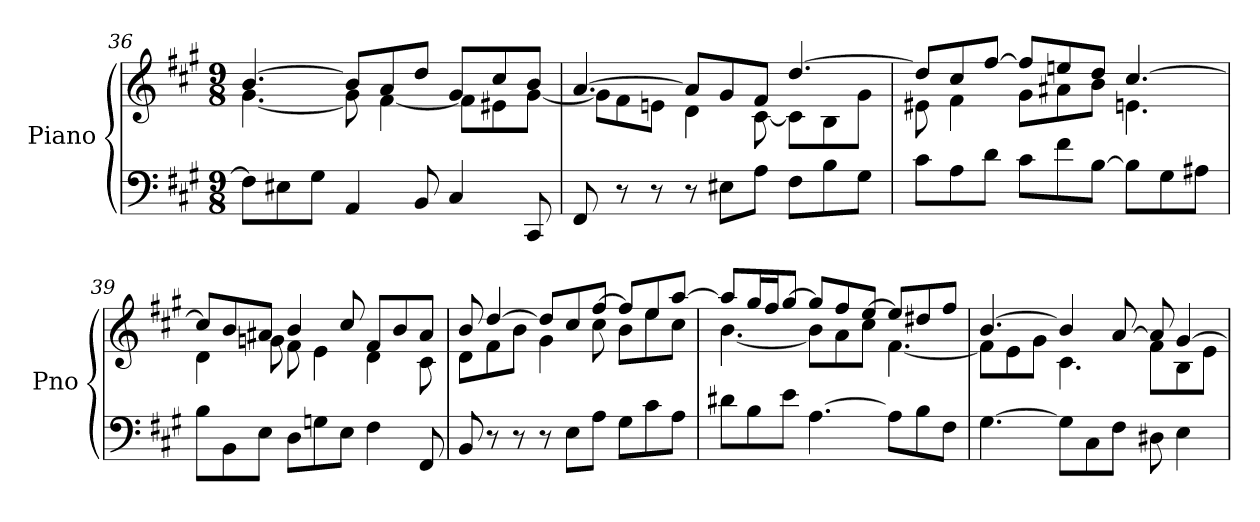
**kern	**kern
*part1	*part1
*staff2	*staff1
*I"Piano	*
*I'Pno	*
*clefF4	*clefG2
*k[f#c#g#]	*k[f#c#g#]
*M9/8	*M9/8
=36	=36
*	*^
8F#\L]	[4.b/	[4.g#\
8E#X\	.	.
8G#\J	.	.
4AA/	8b/L]	8g#\]
.	8a/	[4f#\
8BB/	8dd/J	.
4C#/	8g#/L	8f#\L]
.	8cc#/	8e#X\
8CC#/	8b/J	[8g#\J
=37	=37	=37
8FF#/	[4.a/	8g#\L]
8r	.	8f#\
8r	.	8en\J
8r	8a/L]	4d\
8E#X\L	8g#/	.
8A\J	8f#/J	[8c#\
8F#\L	[4.dd/	8c#\L]
8B\	.	8B\
8G#\J	.	8g#\J
!!LO:PB:g=z	!!
=38	=38	=38
8c#\L	8dd/L]	8e#X\
8A\	8cc#/	4f#\
8d\J	[8ff#/J	.
8c#\L	8ff#/L]	8g#\L
8f#\	8een/	8a#X\
[8B\J	8dd/J	8b\J
8B\L]	[4.cc#/	4.en\
8G#\	.	.
8A#X\J	.	.
=39	=39	=39
8B\L	8cc#/L]	4d\
8BB\	8b/	.
8E\J	8a#X/J	8gn\
8D\L	4b/	8f#\
8Gn\	.	4e\
8E\J	8cc#/	.
4F#\	8f#/L	4d\
.	8b/	.
8FF#/	8a#/J	8c#\
=40	=40	=40
8BB/	8b/	8d\L
8r	[4dd/	8f#\
8r	.	8b\J
8r	8dd/L]	4g#\
8E\L	8cc#/	.
8A\J	[8ff#/J	8cc#\
8G#\L	8ff#/L]	8b\L
8c#\	8ee/	8ee\
8A\J	[8aa/J	8cc#\J
!!LO:LB:g=z	!!
=41	=41	=41
8d#X\L	8aa/L]	[4.b\
8B\	16gg#/L	.
.	16ff#/J	.
8e\J	[8gg#/J	.
[4.A\	8gg#/L]	8b\L]
.	8ff#/	8a\
.	[8ee/J	8cc#\J
8A\L]	8ee/L]	[4.f#\
8B\	8dd#X/	.
8F#\J	8ff#/J	.
=42	=42	=42
[4.G#\	[4.b/	8f#\L]
.	.	8e\
.	.	8g#\J
8G#\L]	4b/]	4.c#\
8C#\	.	.
8F#\J	[8a/	.
8D#X\	8a/]	8f#\L
4E\	[4g#/	8B\
.	.	8e\J
*	*v	*v
=	=
*-	*-
